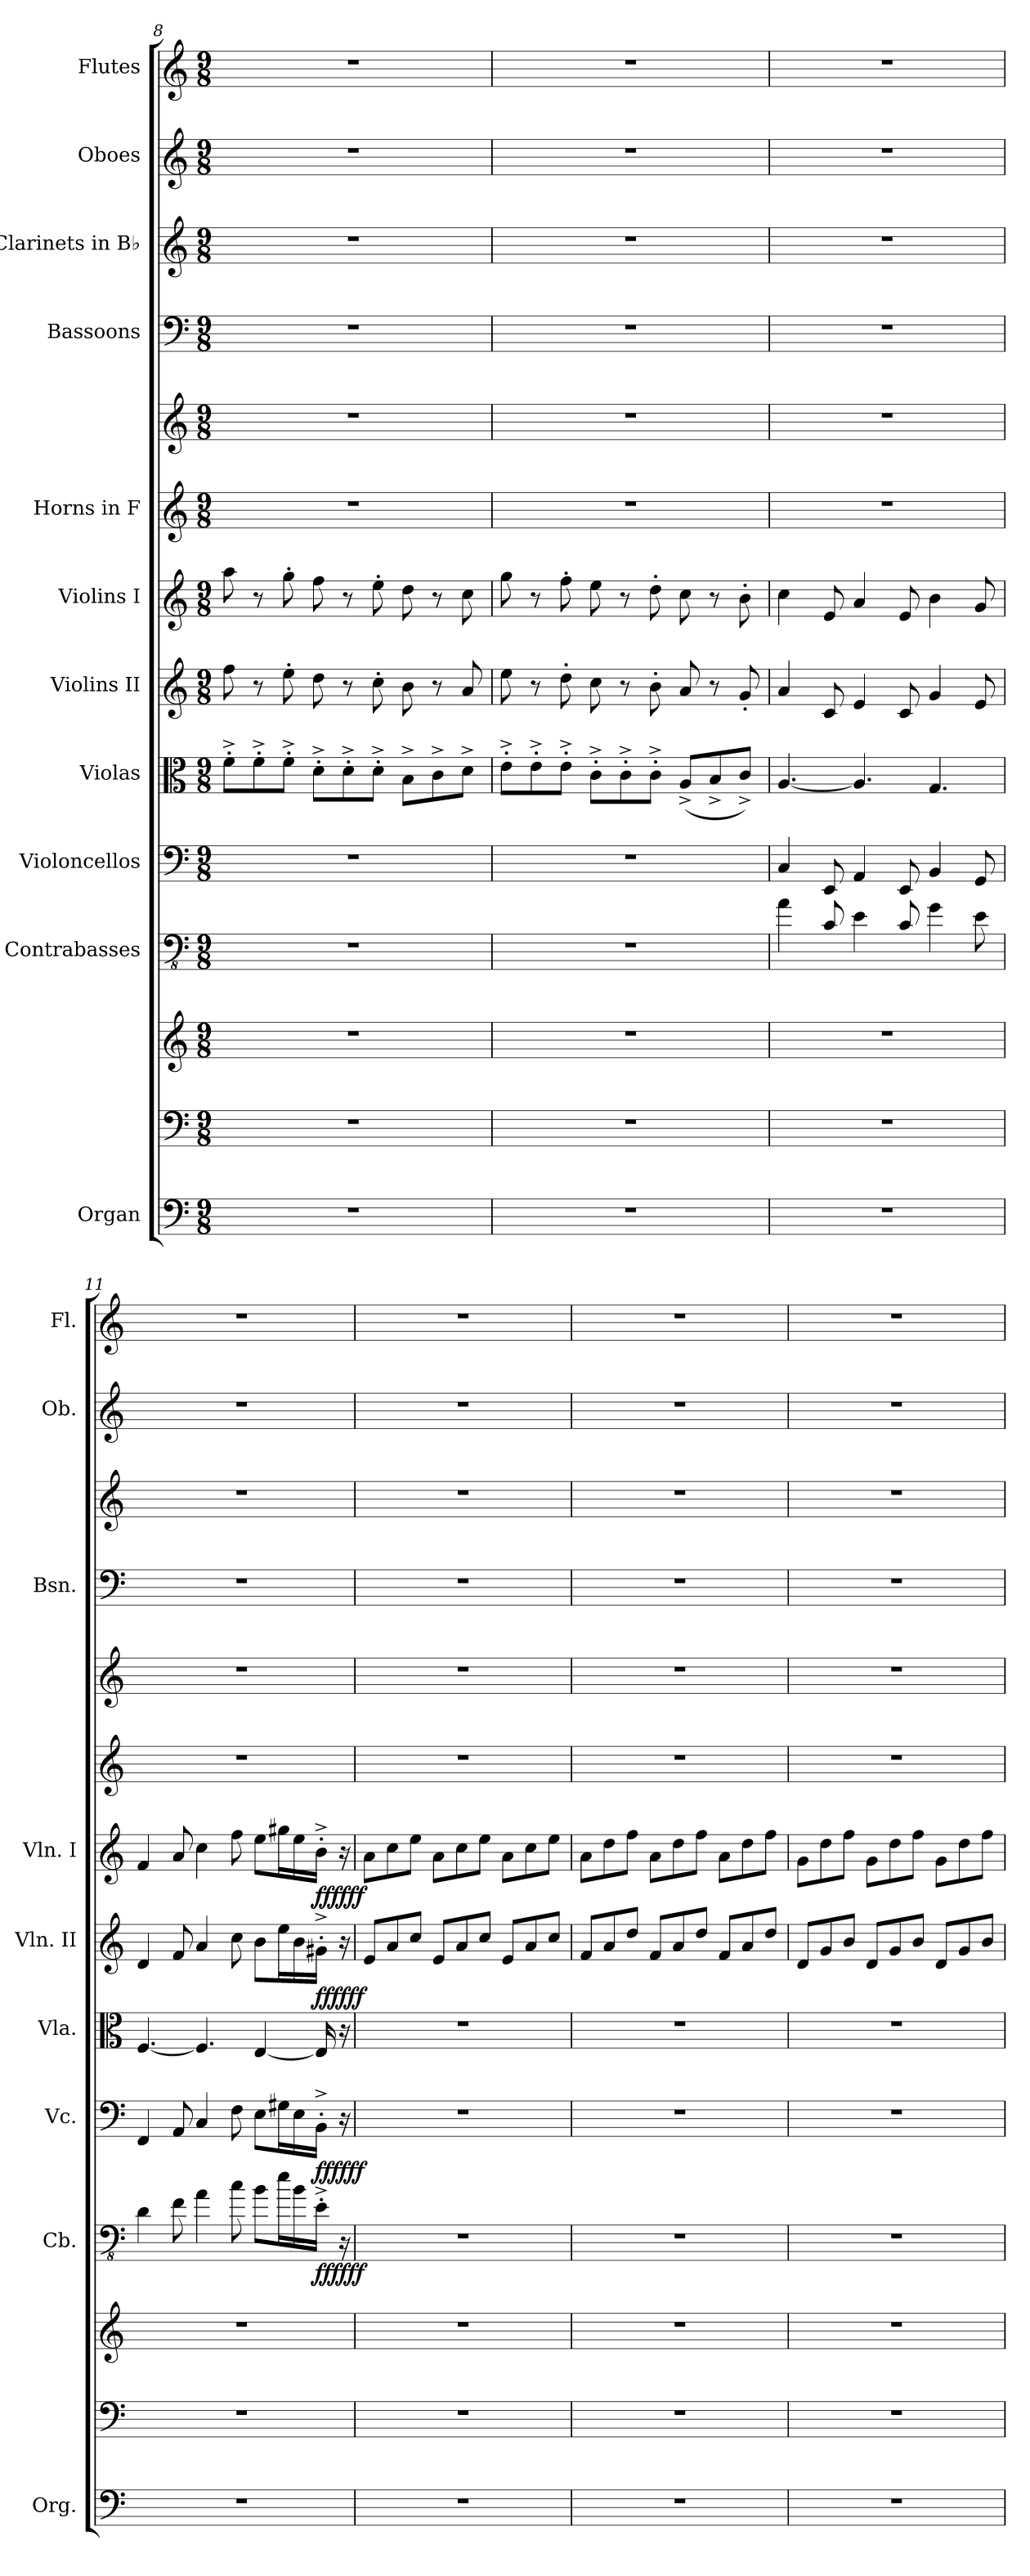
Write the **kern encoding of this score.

**kern	**kern	**kern	**kern	**dynam	**kern	**dynam	**kern	**kern	**dynam	**kern	**dynam	**kern	**kern	**kern	**kern	**kern	**kern
*part11	*part11	*part11	*part10	*part10	*part9	*part9	*part8	*part7	*part7	*part6	*part6	*part5	*part5	*part4	*part3	*part2	*part1
*staff14	*staff13	*staff12	*staff11	*staff11	*staff10	*staff10	*staff9	*staff8	*staff8	*staff7	*staff7	*staff6	*staff5	*staff4	*staff3	*staff2	*staff1
*I"Organ	*	*	*I"Contrabasses	*	*I"Violoncellos	*	*I"Violas	*I"Violins II	*	*I"Violins I	*	*I"Horns in F	*	*I"Bassoons	*I"Clarinets in B♭	*I"Oboes	*I"Flutes
*I'Org.	*	*	*I'Cb.	*	*I'Vc.	*	*I'Vla.	*I'Vln. II	*	*I'Vln. I	*	*	*	*I'Bsn.	*	*I'Ob.	*I'Fl.
!!LO:PB:g=z
*clefF4	*clefF4	*clefG2	*clefFv4	*	*clefF4	*	*clefC3	*clefG2	*	*clefG2	*	*clefG2	*clefG2	*clefF4	*clefG2	*clefG2	*clefG2
*	*	*	*ITrd7c12	*	*	*	*	*	*	*	*	*ITrd4c7	*ITrd4c7	*	*ITrd1c2	*	*
*k[]	*k[]	*k[]	*k[]	*	*k[]	*	*k[]	*k[]	*	*k[]	*	*k[b-]	*k[b-]	*k[]	*k[b-e-]	*k[]	*k[]
*M9/8	*M9/8	*M9/8	*M9/8	*	*M9/8	*	*M9/8	*M9/8	*	*M9/8	*	*M9/8	*M9/8	*M9/8	*M9/8	*M9/8	*M9/8
=8	=8	=8	=8	=8	=8	=8	=8	=8	=8	=8	=8	=8	=8	=8	=8	=8	=8
8%9r	8%9r	8%9r	8%9r	.	8%9r	.	8f^'\L	8ff\	.	8aa\	.	8%9r	8%9r	8%9r	8%9r	8%9r	8%9r
.	.	.	.	.	.	.	8f^'\	8r	.	8r	.	.	.	.	.	.	.
.	.	.	.	.	.	.	8f^'\J	8ee'\	.	8gg'\	.	.	.	.	.	.	.
.	.	.	.	.	.	.	8d^'\L	8dd\	.	8ff\	.	.	.	.	.	.	.
.	.	.	.	.	.	.	8d^'\	8r	.	8r	.	.	.	.	.	.	.
.	.	.	.	.	.	.	8d^'\J	8cc'\	.	8ee'\	.	.	.	.	.	.	.
.	.	.	.	.	.	.	8B^\L	8b\	.	8dd\	.	.	.	.	.	.	.
.	.	.	.	.	.	.	8c^\	8r	.	8r	.	.	.	.	.	.	.
.	.	.	.	.	.	.	8d^\J	8a/	.	8cc\	.	.	.	.	.	.	.
=9	=9	=9	=9	=9	=9	=9	=9	=9	=9	=9	=9	=9	=9	=9	=9	=9	=9
8%9r	8%9r	8%9r	8%9r	.	8%9r	.	8e^'\L	8ee\	.	8gg\	.	8%9r	8%9r	8%9r	8%9r	8%9r	8%9r
.	.	.	.	.	.	.	8e^'\	8r	.	8r	.	.	.	.	.	.	.
.	.	.	.	.	.	.	8e^'\J	8dd'\	.	8ff'\	.	.	.	.	.	.	.
.	.	.	.	.	.	.	8c^'\L	8cc\	.	8ee\	.	.	.	.	.	.	.
.	.	.	.	.	.	.	8c^'\	8r	.	8r	.	.	.	.	.	.	.
.	.	.	.	.	.	.	8c^'\J	8b'\	.	8dd'\	.	.	.	.	.	.	.
.	.	.	.	.	.	.	(8A^/L	8a/	.	8cc\	.	.	.	.	.	.	.
.	.	.	.	.	.	.	8B^/	8r	.	8r	.	.	.	.	.	.	.
.	.	.	.	.	.	.	8c^/J)	8g'/	.	8b'\	.	.	.	.	.	.	.
=10	=10	=10	=10	=10	=10	=10	=10	=10	=10	=10	=10	=10	=10	=10	=10	=10	=10
!	!	!	!	!LO:DY:b	!	!	!	!	!	!	!	!	!	!	!	!	!
!	!	!	!	!LO:DY:n=1:b	!	!LO:DY:b	!	!	!	!	!	!	!	!	!	!	!
!	!	!	!	!	!	!LO:DY:n=1:b	!	!	!	!	!	!	!	!	!	!	!
8%9r	8%9r	8%9r	4AA\	mf mf	4C/	mf mf	[4.A/	4a/	.	4cc\	.	8%9r	8%9r	8%9r	8%9r	8%9r	8%9r
.	.	.	8CC/	.	8EE/	.	.	8c/	.	8e/	.	.	.	.	.	.	.
.	.	.	4EE\	.	4AA/	.	4.A/]	4e/	.	4a/	.	.	.	.	.	.	.
.	.	.	8CC/	.	8EE/	.	.	8c/	.	8e/	.	.	.	.	.	.	.
.	.	.	4GG\	.	4BB/	.	4.G/	4g/	.	4b\	.	.	.	.	.	.	.
.	.	.	8EE\	.	8GG/	.	.	8e/	.	8g/	.	.	.	.	.	.	.
=11	=11	=11	=11	=11	=11	=11	=11	=11	=11	=11	=11	=11	=11	=11	=11	=11	=11
8%9r	8%9r	8%9r	4DD\	.	4FF/	.	[4.F/	4d/	.	4f/	.	8%9r	8%9r	8%9r	8%9r	8%9r	8%9r
.	.	.	8FF\	.	8AA/	.	.	8f/	.	8a/	.	.	.	.	.	.	.
.	.	.	4AA\	.	4C/	.	4.F/]	4a/	.	4cc\	.	.	.	.	.	.	.
.	.	.	8C\	.	8F\	.	.	8cc\	.	8ff\	.	.	.	.	.	.	.
.	.	.	8BB\L	.	8E\L	.	[4E/	8b\L	.	8ee\L	.	.	.	.	.	.	.
.	.	.	16E\L	.	16G#X\L	.	.	16ee\L	.	16gg#X\L	.	.	.	.	.	.	.
.	.	.	16BB\	.	16E\	.	.	16b\	.	16ee\	.	.	.	.	.	.	.
!	!	!	!	!LO:DY:b	!	!	!	!	!	!	!	!	!	!	!	!	!
!	!	!	!	!LO:DY:n=1:b	!	!LO:DY:b	!	!	!	!	!	!	!	!	!	!	!
!	!	!	!	!	!	!LO:DY:n=1:b	!	!	!LO:DY:b	!	!	!	!	!	!	!	!
!	!	!	!	!	!	!	!	!	!LO:DY:n=1:b	!	!LO:DY:b	!	!	!	!	!	!
!	!	!	!	!	!	!	!	!	!	!	!LO:DY:n=1:b	!	!	!	!	!	!
.	.	.	16EE'^\JJ	fff fff	16BB'^\JJ	fff fff	16E/]	16g#X'^\JJ	fff fff	16b'^\JJ	fff fff	.	.	.	.	.	.
.	.	.	16r	.	16r	.	16r	16r	.	16r	.	.	.	.	.	.	.
!!LO:PB:g=z
=12	=12	=12	=12	=12	=12	=12	=12	=12	=12	=12	=12	=12	=12	=12	=12	=12	=12
!	!	!	!	!	!	!	!	!	!LO:DY:b	!	!	!	!	!	!	!	!
!	!	!	!	!	!	!	!	!	!LO:DY:n=1:b	!	!LO:DY:b	!	!	!	!	!	!
!	!	!	!	!	!	!	!	!	!	!	!LO:DY:n=1:b	!	!	!	!	!	!
8%9r	8%9r	8%9r	8%9r	.	8%9r	.	8%9r	8e/L	mp mp	8a\L	mp mp	8%9r	8%9r	8%9r	8%9r	8%9r	8%9r
.	.	.	.	.	.	.	.	8a/	.	8cc\	.	.	.	.	.	.	.
.	.	.	.	.	.	.	.	8cc/J	.	8ee\J	.	.	.	.	.	.	.
.	.	.	.	.	.	.	.	8e/L	.	8a\L	.	.	.	.	.	.	.
.	.	.	.	.	.	.	.	8a/	.	8cc\	.	.	.	.	.	.	.
.	.	.	.	.	.	.	.	8cc/J	.	8ee\J	.	.	.	.	.	.	.
.	.	.	.	.	.	.	.	8e/L	.	8a\L	.	.	.	.	.	.	.
.	.	.	.	.	.	.	.	8a/	.	8cc\	.	.	.	.	.	.	.
.	.	.	.	.	.	.	.	8cc/J	.	8ee\J	.	.	.	.	.	.	.
=13	=13	=13	=13	=13	=13	=13	=13	=13	=13	=13	=13	=13	=13	=13	=13	=13	=13
8%9r	8%9r	8%9r	8%9r	.	8%9r	.	8%9r	8f/L	.	8a\L	.	8%9r	8%9r	8%9r	8%9r	8%9r	8%9r
.	.	.	.	.	.	.	.	8a/	.	8dd\	.	.	.	.	.	.	.
.	.	.	.	.	.	.	.	8dd/J	.	8ff\J	.	.	.	.	.	.	.
.	.	.	.	.	.	.	.	8f/L	.	8a\L	.	.	.	.	.	.	.
.	.	.	.	.	.	.	.	8a/	.	8dd\	.	.	.	.	.	.	.
.	.	.	.	.	.	.	.	8dd/J	.	8ff\J	.	.	.	.	.	.	.
.	.	.	.	.	.	.	.	8f/L	.	8a\L	.	.	.	.	.	.	.
.	.	.	.	.	.	.	.	8a/	.	8dd\	.	.	.	.	.	.	.
.	.	.	.	.	.	.	.	8dd/J	.	8ff\J	.	.	.	.	.	.	.
=14	=14	=14	=14	=14	=14	=14	=14	=14	=14	=14	=14	=14	=14	=14	=14	=14	=14
8%9r	8%9r	8%9r	8%9r	.	8%9r	.	8%9r	8d/L	.	8g\L	.	8%9r	8%9r	8%9r	8%9r	8%9r	8%9r
.	.	.	.	.	.	.	.	8g/	.	8dd\	.	.	.	.	.	.	.
.	.	.	.	.	.	.	.	8b/J	.	8ff\J	.	.	.	.	.	.	.
.	.	.	.	.	.	.	.	8d/L	.	8g\L	.	.	.	.	.	.	.
.	.	.	.	.	.	.	.	8g/	.	8dd\	.	.	.	.	.	.	.
.	.	.	.	.	.	.	.	8b/J	.	8ff\J	.	.	.	.	.	.	.
.	.	.	.	.	.	.	.	8d/L	.	8g\L	.	.	.	.	.	.	.
.	.	.	.	.	.	.	.	8g/	.	8dd\	.	.	.	.	.	.	.
.	.	.	.	.	.	.	.	8b/J	.	8ff\J	.	.	.	.	.	.	.
=	=	=	=	=	=	=	=	=	=	=	=	=	=	=	=	=	=
*-	*-	*-	*-	*-	*-	*-	*-	*-	*-	*-	*-	*-	*-	*-	*-	*-	*-
